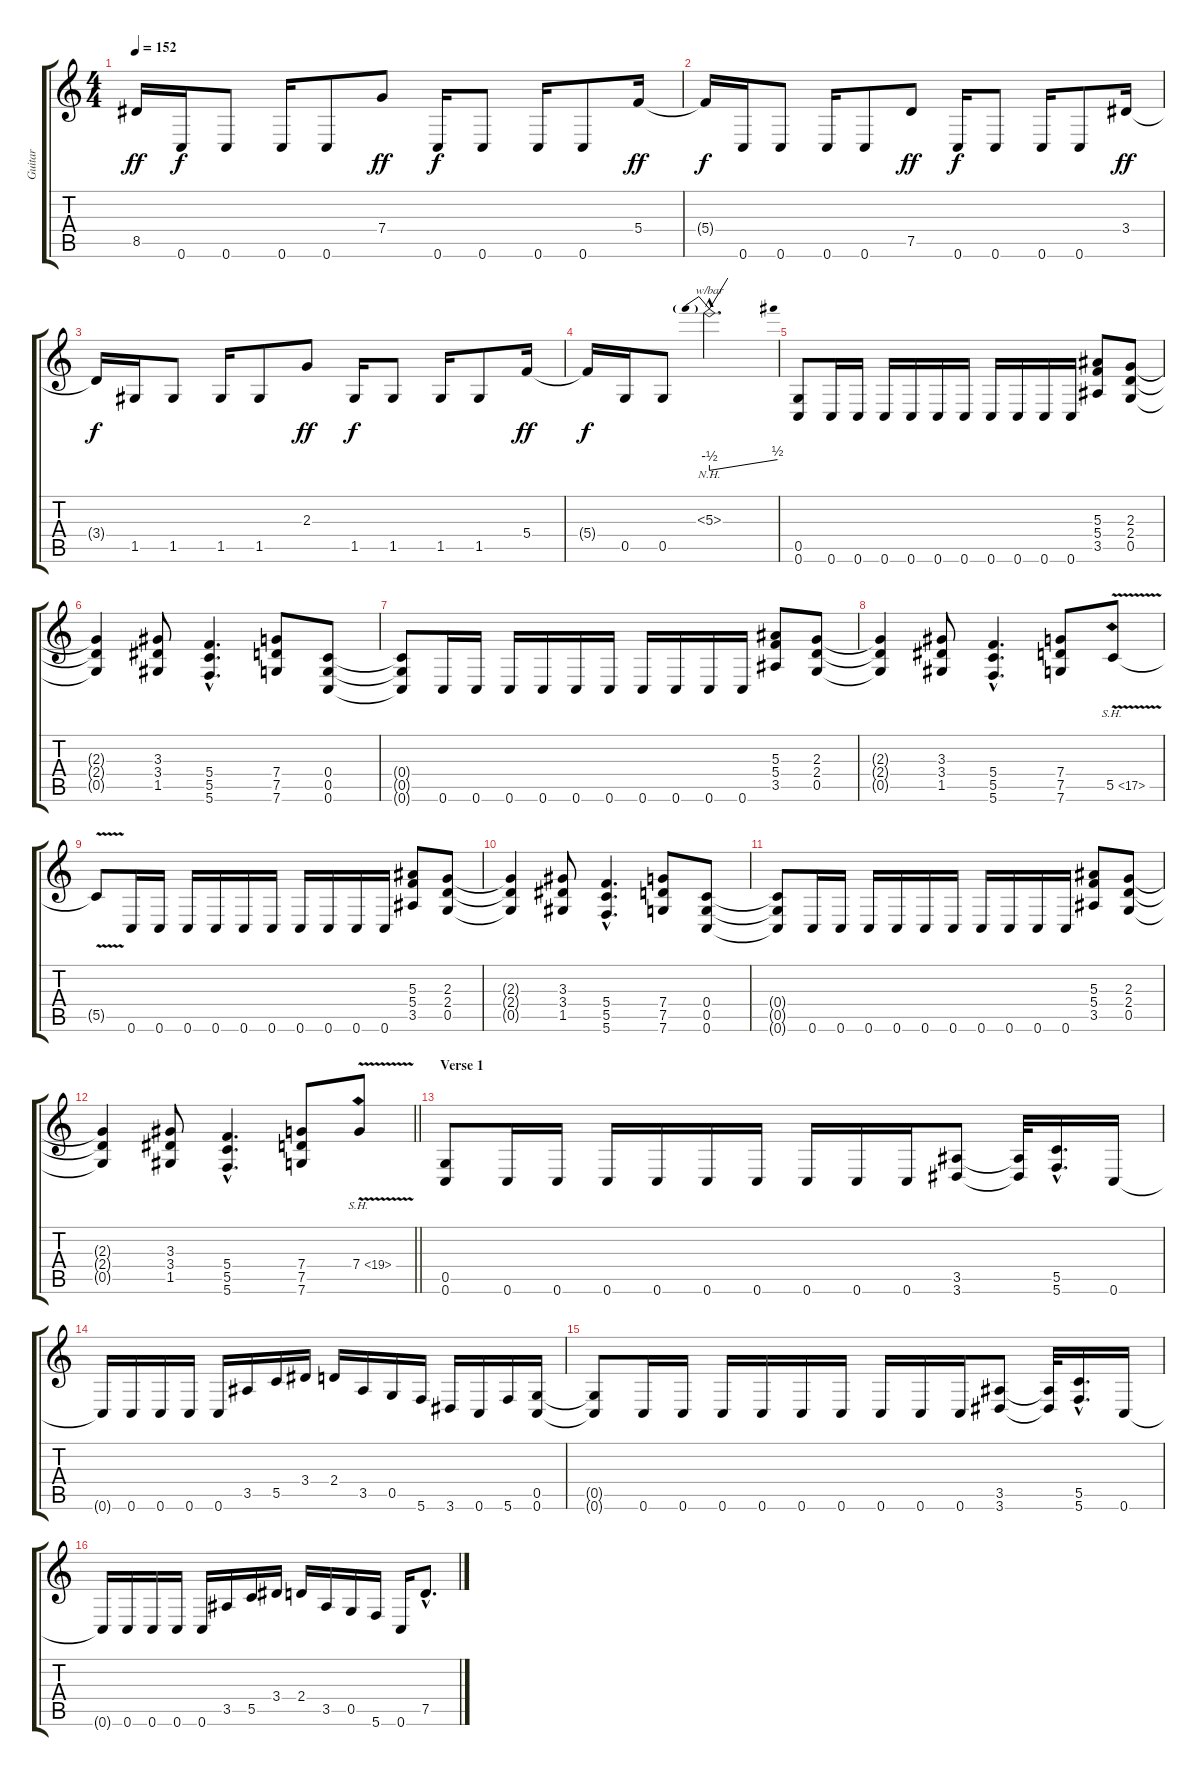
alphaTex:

\track ("Guitar" "Guitar") {instrument distortionguitar}
\staff {score tabs}
\tuning (D4 A3 F3 C3 G2 C2) {hide}
\ts (4 4)
\tempo 152
\clef g2
\ks c
8.5.16{dy ff} 0.6.16{dy f} 0.6.8 0.6.16 0.6.8 7.4.8{dy ff} 0.6.16{dy f} 0.6.8 0.6.16 0.6.8 5.4.16{dy ff} |
5.4{t}.16{dy f} 0.6.16 0.6.8 0.6.16 0.6.8 7.5.8{dy ff} 0.6.16{dy f} 0.6.8 0.6.16 0.6.8 3.4.16{dy ff} |
3.4{t}.16{dy f} 1.5.16 1.5.8 1.5.16 1.5.8 2.3.8{dy ff} 1.5.16{dy f} 1.5.8 1.5.16 1.5.8 5.4.16{dy ff} |
5.4{t}.16{dy f} 0.5.16 0.5.8 5.3{nh hac}.2{d tbe (predivedive default 0 -2 60 2)} |
(0.5 0.6).8 0.6.16 0.6.16 0.6.16 0.6.16 0.6.16 0.6.16 0.6.16 0.6.16 0.6.16 0.6.16 (5.3 5.4 3.5).8 (2.3 2.4 0.5).8 |
(2.3{t} 2.4{t} 0.5{t}).4 (3.3 3.4 1.5).8 (5.4{hac} 5.5{hac} 5.6{hac}).4{d} (7.4 7.5 7.6).8 (0.4 0.5 0.6).8 |
(0.4{t} 0.5{t} 0.6{t}).8 0.6.16 0.6.16 0.6.16 0.6.16 0.6.16 0.6.16 0.6.16 0.6.16 0.6.16 0.6.16 (5.3 5.4 3.5).8 (2.3 2.4 0.5).8 |
(2.3{t} 2.4{t} 0.5{t}).4 (3.3 3.4 1.5).8 (5.4{hac} 5.5{hac} 5.6{hac}).4{d} (7.4 7.5 7.6).8 5.5{sh 12 v}.8 |
5.5{t}.8 0.6.16 0.6.16 0.6.16 0.6.16 0.6.16 0.6.16 0.6.16 0.6.16 0.6.16 0.6.16 (5.3 5.4 3.5).8 (2.3 2.4 0.5).8 |
(2.3{t} 2.4{t} 0.5{t}).4 (3.3 3.4 1.5).8 (5.4{hac} 5.5{hac} 5.6{hac}).4{d} (7.4 7.5 7.6).8 (0.4 0.5 0.6).8 |
(0.4{t} 0.5{t} 0.6{t}).8 0.6.16 0.6.16 0.6.16 0.6.16 0.6.16 0.6.16 0.6.16 0.6.16 0.6.16 0.6.16 (5.3 5.4 3.5).8 (2.3 2.4 0.5).8 |
\barLineRight lightlight
(2.3{t} 2.4{t} 0.5{t}).4 (3.3 3.4 1.5).8 (5.4{hac} 5.5{hac} 5.6{hac}).4{d} (7.4 7.5 7.6).8 7.4{sh 12 v}.8 |
\section ("" "Verse 1")
(0.5 0.6).8 0.6.16 0.6.16 0.6.16 0.6.16 0.6.16 0.6.16 0.6.16 0.6.16 0.6.16 (3.5 3.6).8 (3.5{t} 3.6{t}).32 (5.5{hac} 5.6{hac}).16{d} 0.6.16 |
0.6{t}.16 0.6.16 0.6.16 0.6.16 0.6.16 3.5.16 5.5.16 3.4.16 2.4.16 3.5.16 0.5.16 5.6.16 3.6.16 0.6.16 5.6.16 (0.5 0.6).16 |
(0.5{t} 0.6{t}).8 0.6.16 0.6.16 0.6.16 0.6.16 0.6.16 0.6.16 0.6.16 0.6.16 0.6.16 (3.5 3.6).8 (3.5{t} 3.6{t}).32 (5.5{hac} 5.6{hac}).16{d} 0.6.16 |
0.6{t}.16 0.6.16 0.6.16 0.6.16 0.6.16 3.5.16 5.5.16 3.4.16 2.4.16 3.5.16 0.5.16 5.6.16 0.6.16 7.5{hac}.8{d}
